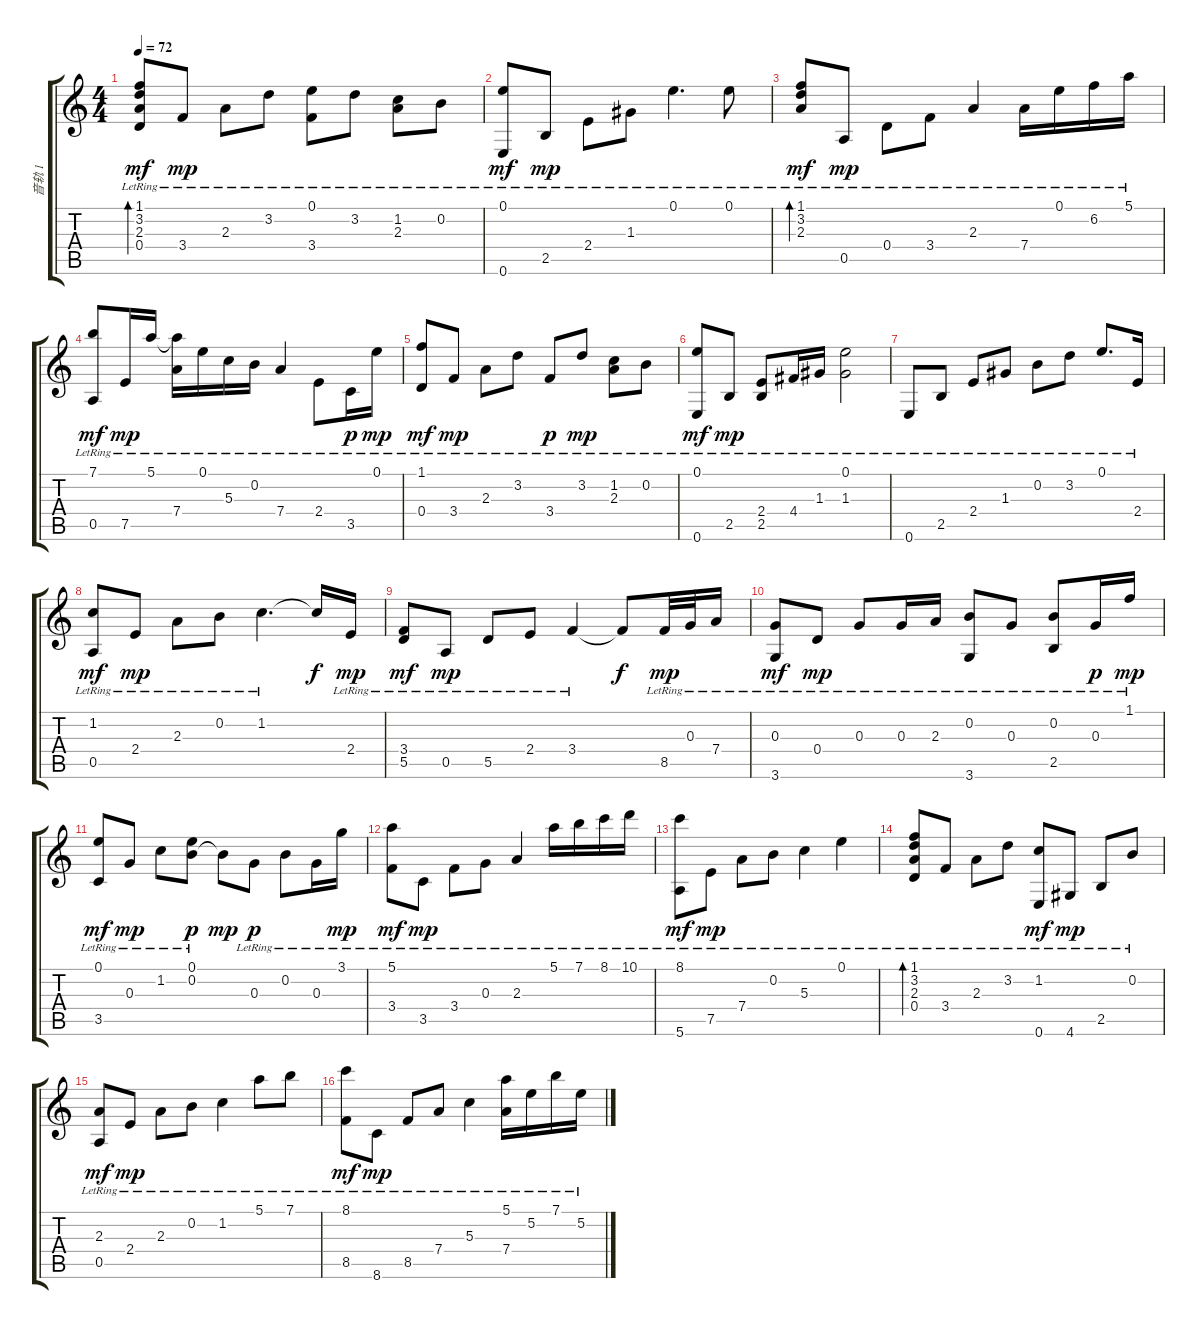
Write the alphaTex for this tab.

\track ("音轨 1" "音轨 1") {instrument acousticguitarsteel}
\staff {score tabs}
\tuning (E4 B3 G3 D3 A2 E2) {hide}
\ts (4 4)
\tempo 72
\clef g2
\ks c
(1.1{lr} 3.2{lr} 2.3{lr} 0.4{lr}).8{bd 60 dy mf} 3.4{lr}.8{dy mp} 2.3{lr}.8 3.2{lr}.8 (0.1{lr} 3.4{lr}).8 3.2{lr}.8 (1.2{lr} 2.3{lr}).8 0.2{lr}.8 |
(0.1{lr} 0.6{lr}).8{dy mf} 2.5{lr}.8{dy mp} 2.4{lr}.8{beam Down} 1.3{lr}.8{beam Down} 0.1{lr}.4{d} 0.1{lr}.8 |
(1.1{lr} 3.2{lr} 2.3{lr}).8{bd 120 dy mf} 0.5{lr}.8{dy mp} 0.4{lr}.8{beam Down} 3.4{lr}.8{beam Down} 2.3{lr}.4 7.4{lr}.16 0.1{lr}.16 6.2{lr}.16 5.1{lr}.16 |
(7.1{lr} 0.5{lr}).8{dy mf} 7.5{lr}.16{dy mp} 5.1{lr}.16 (5.1{t} 7.4{lr}).16 0.1{lr}.16 5.3{lr}.16 0.2{lr}.16 7.4{lr}.4 2.4{lr}.8{beam Down} 3.5{lr}.16{dy p beam Down} 0.1{lr}.16{dy mp beam Down} |
(1.1{lr} 0.4{lr}).8{dy mf} 3.4{lr}.8{dy mp} 2.3{lr}.8 3.2{lr}.8 3.4{lr}.8{dy p} 3.2{lr}.8{dy mp} (1.2{lr} 2.3{lr}).8 0.2{lr}.8 |
(0.1{lr} 0.6{lr}).8{dy mf} 2.5{lr}.8{dy mp} (2.4{lr} 2.5{lr}).8 4.4{lr}.16 1.3{lr}.16 (0.1{lr} 1.3{lr}).2 |
0.6{lr}.8 2.5{lr}.8 2.4{lr}.8 1.3{lr}.8 0.2{lr}.8 3.2{lr}.8 0.1{lr}.8{d} 2.4{lr}.16 |
(1.2{lr} 0.5{lr}).8{dy mf} 2.4{lr}.8{dy mp} 2.3{lr}.8{beam Down} 0.2{lr}.8{beam Down} 1.2{lr}.4{d} 1.2{t}.16{dy f} 2.4{lr}.16{dy mp} |
(3.4{lr} 5.5).8{dy mf} 0.5{lr}.8{dy mp} 5.5{lr}.8 2.4{lr}.8 3.4{lr}.4 3.4{t}.8{dy f} 8.5{lr}.32{dy mp} 0.3{lr}.32 7.4{lr}.16 |
(0.3{lr} 3.6{lr}).8{dy mf} 0.4{lr}.8{dy mp} 0.3{lr}.8 0.3{lr}.16 2.3{lr}.16 (0.2{lr} 3.6{lr}).8 0.3{lr}.8 (0.2{lr} 2.5{lr}).8 0.3{lr}.16{dy p} 1.1{lr}.16{dy mp} |
(0.1{lr} 3.5{lr}).8{dy mf} 0.3{lr}.8{dy mp} 1.2{lr}.8 (0.1{lr} 0.2{lr}).8{dy p} 0.2{t}.8{dy mp beam Down} 0.3{lr}.8{dy p beam Down} 0.2{lr}.8 0.3{lr}.16 3.1{lr}.16{dy mp} |
(5.1{lr} 3.4{lr}).8{dy mf} 3.5{lr}.8{dy mp} 3.4{lr}.8{beam Down} 0.3{lr}.8{beam Down} 2.3{lr}.4 5.1{lr}.16 7.1{lr}.16 8.1{lr}.16 10.1{lr}.16 |
(8.1{lr} 5.6{lr}).8{dy mf} 7.5{lr}.8{dy mp} 7.4{lr}.8{beam Down} 0.2{lr}.8{beam Down} 5.3{lr}.4 0.1{lr}.4 |
(1.1{lr} 3.2{lr} 2.3{lr} 0.4{lr}).8{bd 120} 3.4{lr}.8 2.3{lr}.8 3.2{lr}.8 (1.2{lr} 0.6{lr}).8{dy mf} 4.6{lr}.8{dy mp} 2.5{lr}.8 0.2{lr}.8 |
(2.3{lr} 0.5{lr}).8{dy mf} 2.4{lr}.8{dy mp} 2.3{lr}.8{beam Down} 0.2{lr}.8{beam Down} 1.2{lr}.4 5.1{lr}.8 7.1{lr}.8 |
(8.1{lr} 8.5{lr}).8{dy mf} 8.6{lr}.8{dy mp} 8.5{lr}.8 7.4{lr}.8 5.3{lr}.4 (5.1{lr} 7.4{lr}).16 5.2{lr}.16 7.1{lr}.16 5.2{lr}.16
